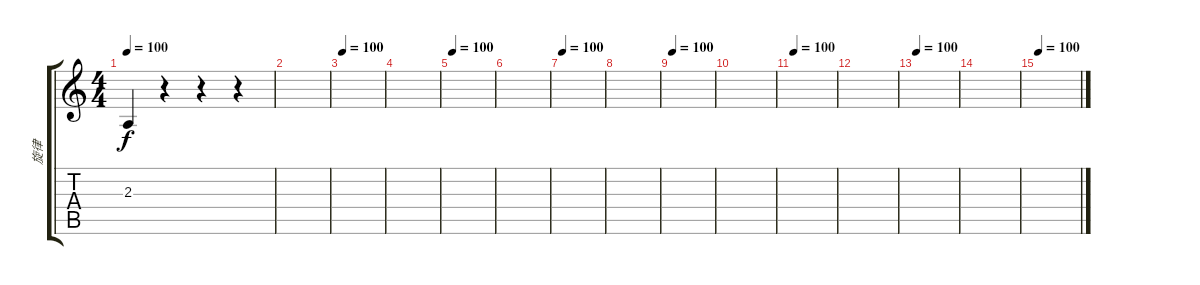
\track ("旋律" "旋律") {instrument musicbox}
\staff {score tabs}
\tuning (E4 B3 G3 D3 A2 E2) {hide}
\ts (4 4)
\tempo 100
\clef g2
\ks c
2.3{t}.4{dy f} r.4 r.4 r.4 |
|
\tempo 100
|
|
\tempo 100
|
|
\tempo 100
|
|
\tempo 100
|
|
\tempo 100
|
|
\tempo 100
|
|
\tempo 100
